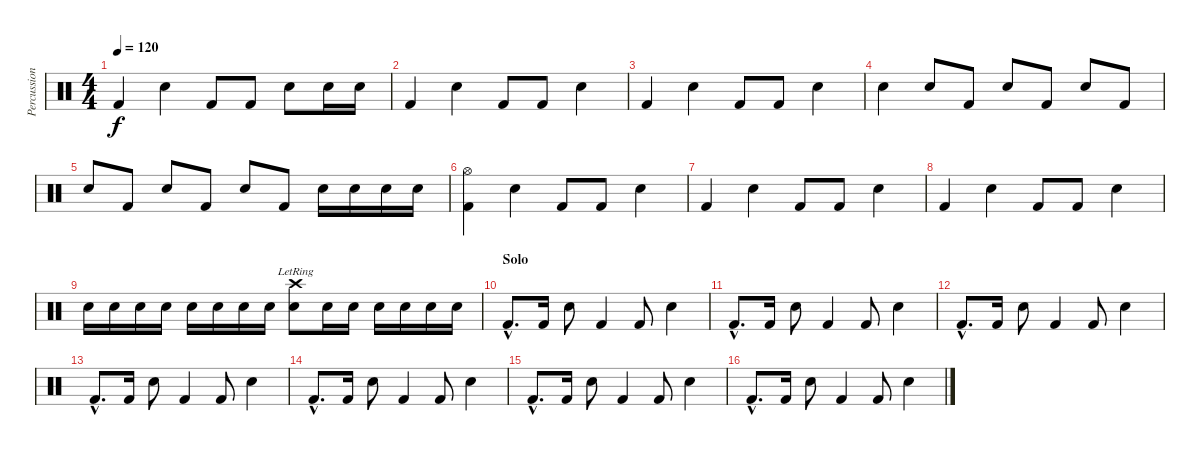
\track ("Percussion" "Percussion") {instrument percussion}
\staff {score}
\articulation defaults
\ts (4 4)
\tempo 120
\clef neutral
\ks c "Kick (hit) 2".4{dy f} "Snare (hit) 2".4 "Kick (hit) 2".8 "Kick (hit) 2".8 "Snare (hit) 2".8 "Snare (hit) 2".16 "Snare (hit) 2".16
|
"Kick (hit) 2".4 "Snare (hit) 2".4 "Kick (hit) 2".8 "Kick (hit) 2".8 "Snare (hit) 2".4 |
"Kick (hit) 2".4 "Snare (hit) 2".4 "Kick (hit) 2".8 "Kick (hit) 2".8 "Snare (hit) 2".4 |
"Snare (hit) 2".4 "Snare (hit) 2".8 "Kick (hit) 2".8 "Snare (hit) 2".8 "Kick (hit) 2".8 "Snare (hit) 2".8 "Kick (hit) 2".8 |
"Snare (hit) 2".8 "Kick (hit) 2".8 "Snare (hit) 2".8 "Kick (hit) 2".8 "Snare (hit) 2".8 "Kick (hit) 2".8 "Snare (hit) 2".16 "Snare (hit) 2".16 "Snare (hit) 2".16 "Snare (hit) 2".16 |
("Hi-Hat (open)" "Kick (hit) 2").4 "Snare (hit) 2".4 "Kick (hit) 2".8 "Kick (hit) 2".8 "Snare (hit) 2".4 |
"Kick (hit) 2".4 "Snare (hit) 2".4 "Kick (hit) 2".8 "Kick (hit) 2".8 "Snare (hit) 2".4 |
"Kick (hit) 2".4 "Snare (hit) 2".4 "Kick (hit) 2".8 "Kick (hit) 2".8 "Snare (hit) 2".4 |
"Snare (hit) 2".16 "Snare (hit) 2".16 "Snare (hit) 2".16 "Snare (hit) 2".16 "Snare (hit) 2".16 "Snare (hit) 2".16 "Snare (hit) 2".16 "Snare (hit) 2".16 ("Snare (hit) 2" "Crash high (hit)"{lr}).8 "Snare (hit) 2".16 "Snare (hit) 2".16 "Snare (hit) 2".16 "Snare (hit) 2".16 "Snare (hit) 2".16 "Snare (hit) 2".16 |
\section ("" "Solo")
"Kick (hit) 2"{hac}.8{d} "Kick (hit) 2".16 "Snare (hit) 2".8 "Kick (hit) 2".4 "Kick (hit) 2".8 "Snare (hit) 2".4 |
"Kick (hit) 2"{hac}.8{d} "Kick (hit) 2".16 "Snare (hit) 2".8 "Kick (hit) 2".4 "Kick (hit) 2".8 "Snare (hit) 2".4 |
"Kick (hit) 2"{hac}.8{d} "Kick (hit) 2".16 "Snare (hit) 2".8 "Kick (hit) 2".4 "Kick (hit) 2".8 "Snare (hit) 2".4 |
"Kick (hit) 2"{hac}.8{d} "Kick (hit) 2".16 "Snare (hit) 2".8 "Kick (hit) 2".4 "Kick (hit) 2".8 "Snare (hit) 2".4 |
"Kick (hit) 2"{hac}.8{d} "Kick (hit) 2".16 "Snare (hit) 2".8 "Kick (hit) 2".4 "Kick (hit) 2".8 "Snare (hit) 2".4 |
"Kick (hit) 2"{hac}.8{d} "Kick (hit) 2".16 "Snare (hit) 2".8 "Kick (hit) 2".4 "Kick (hit) 2".8 "Snare (hit) 2".4 |
"Kick (hit) 2"{hac}.8{d} "Kick (hit) 2".16 "Snare (hit) 2".8 "Kick (hit) 2".4 "Kick (hit) 2".8 "Snare (hit) 2".4
